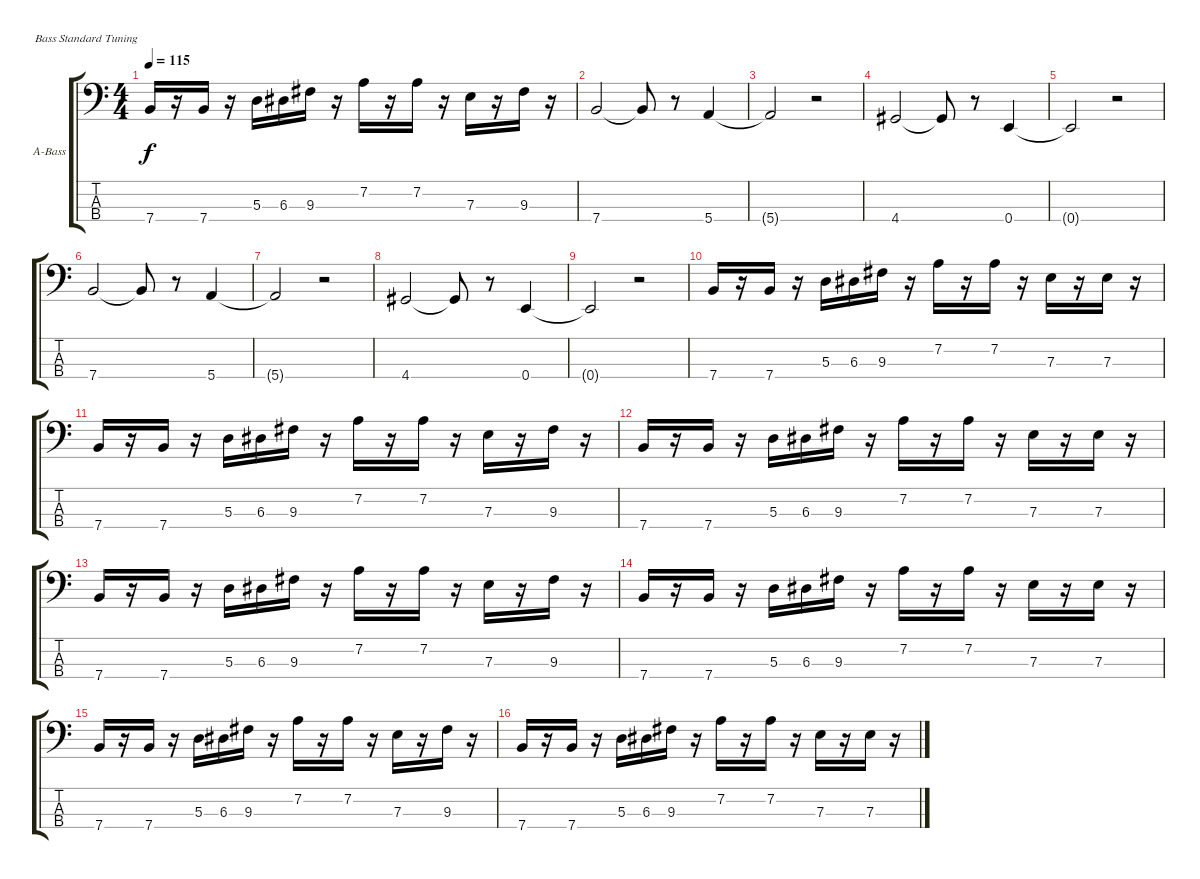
\bracketExtendMode groupsimilarinstruments
\firstSystemTrackNameOrientation horizontal
\otherSystemsTrackNameOrientation horizontal
\track ("Тихий" "A-Bass") {instrument lead8bassandlead}
\staff {score tabs}
\tuning (G2 D2 A1 E1)
\displaytranspose 12
\ts (4 4)
\tempo 115
\clef f4
\ks c
7.4.16{dy f} r.16 7.4.16 r.16 5.3.16 6.3.16 9.3.16 r.16 7.2.16 r.16 7.2.16 r.16 7.3.16 r.16 9.3.16 r.16 |
7.4.2 7.4{t}.8 r.8 5.4.4 |
5.4{t}.2 r.2 |
4.4.2 4.4{t}.8 r.8 0.4.4 |
0.4{t}.2 r.2 |
7.4.2 7.4{t}.8 r.8 5.4.4 |
5.4{t}.2 r.2 |
4.4.2 4.4{t}.8 r.8 0.4.4 |
0.4{t}.2 r.2 |
7.4.16 r.16 7.4.16 r.16 5.3.16 6.3.16 9.3.16 r.16 7.2.16 r.16 7.2.16 r.16 7.3.16 r.16 7.3.16 r.16 |
7.4.16 r.16 7.4.16 r.16 5.3.16 6.3.16 9.3.16 r.16 7.2.16 r.16 7.2.16 r.16 7.3.16 r.16 9.3.16 r.16 |
7.4.16 r.16 7.4.16 r.16 5.3.16 6.3.16 9.3.16 r.16 7.2.16 r.16 7.2.16 r.16 7.3.16 r.16 7.3.16 r.16 |
7.4.16 r.16 7.4.16 r.16 5.3.16 6.3.16 9.3.16 r.16 7.2.16 r.16 7.2.16 r.16 7.3.16 r.16 9.3.16 r.16 |
7.4.16 r.16 7.4.16 r.16 5.3.16 6.3.16 9.3.16 r.16 7.2.16 r.16 7.2.16 r.16 7.3.16 r.16 7.3.16 r.16 |
7.4.16 r.16 7.4.16 r.16 5.3.16 6.3.16 9.3.16 r.16 7.2.16 r.16 7.2.16 r.16 7.3.16 r.16 9.3.16 r.16 |
7.4.16 r.16 7.4.16 r.16 5.3.16 6.3.16 9.3.16 r.16 7.2.16 r.16 7.2.16 r.16 7.3.16 r.16 7.3.16 r.16
